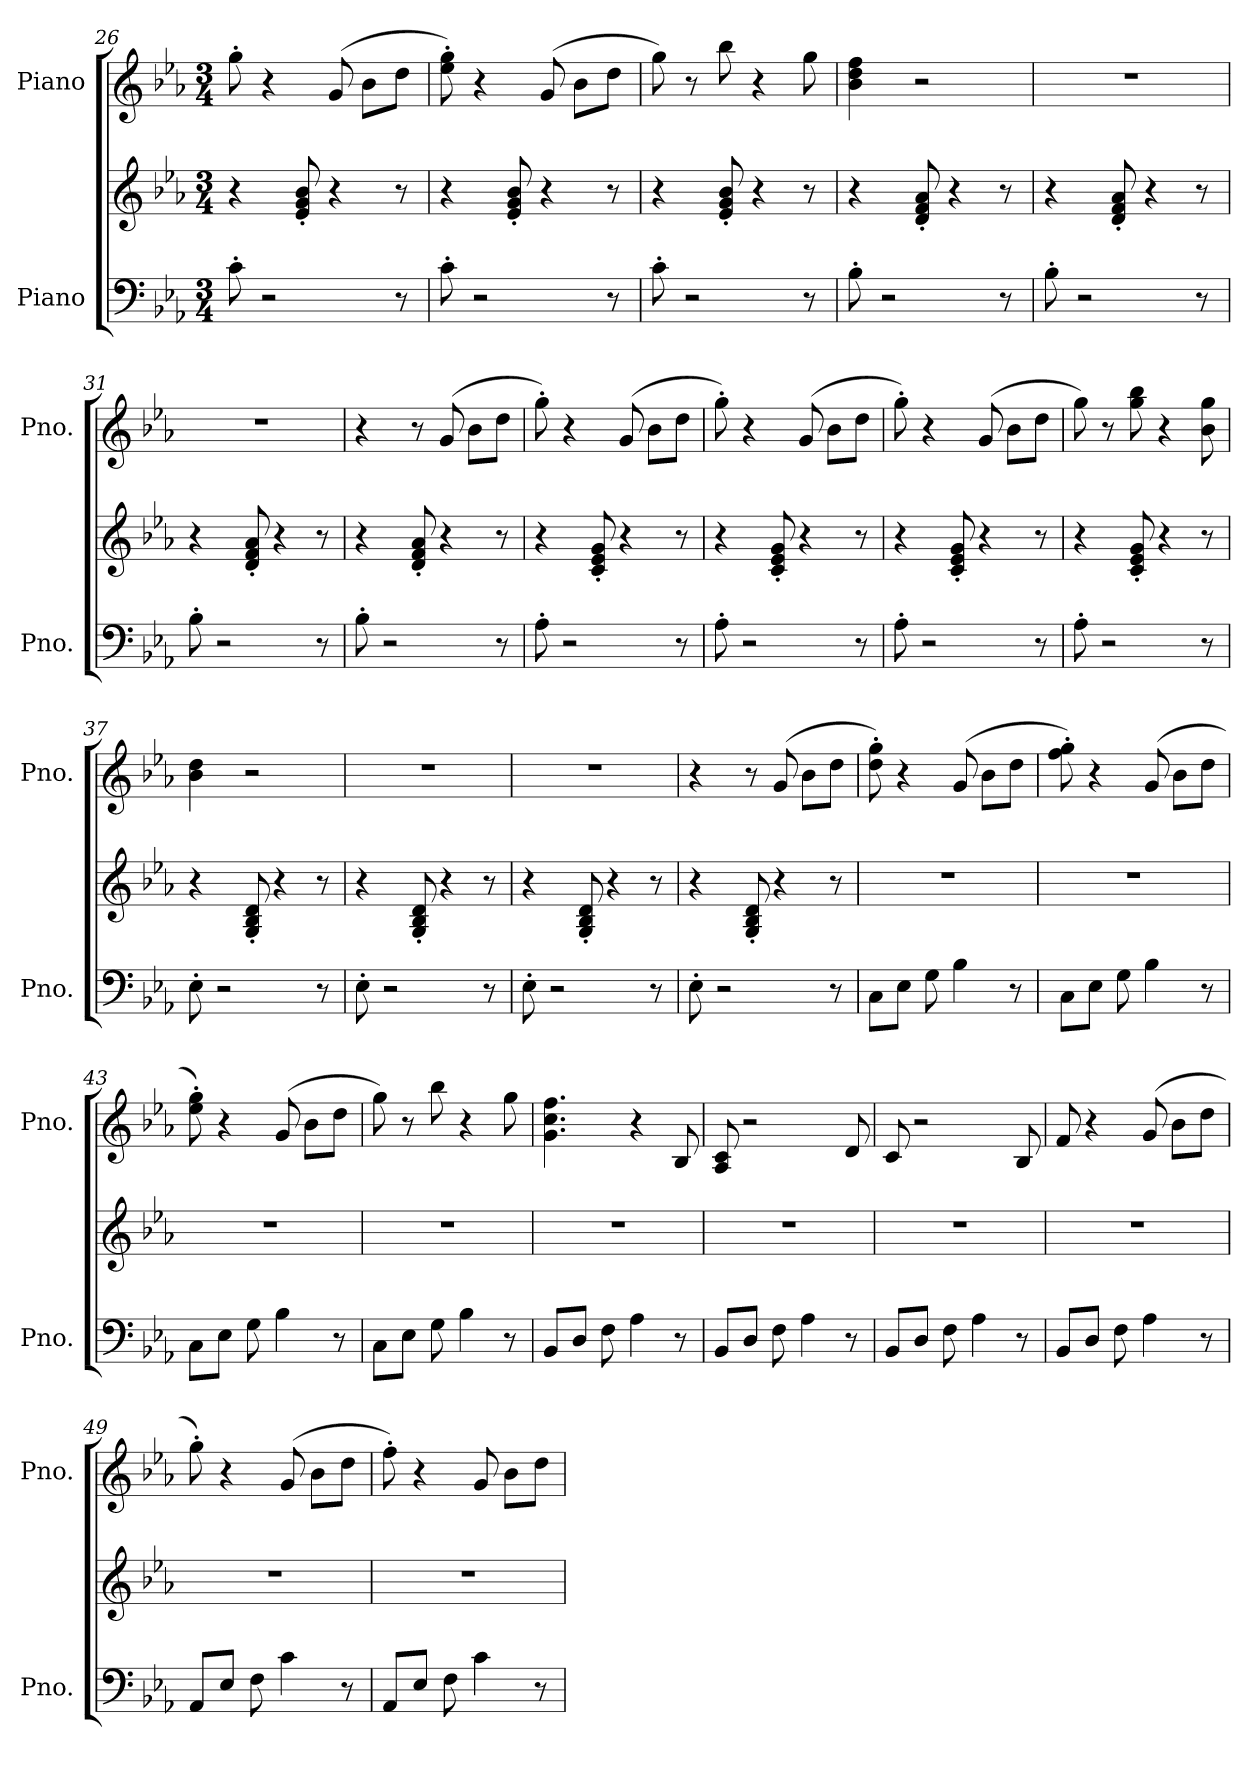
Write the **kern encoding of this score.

**kern	**kern	**kern
*part2	*part2	*part1
*staff3	*staff2	*staff1
*I"Piano	*	*I"Piano
*I'Pno.	*	*I'Pno.
!!LO:PB:g=z
*clefF4	*clefG2	*clefG2
*k[b-e-a-]	*k[b-e-a-]	*k[b-e-a-]
*M3/4	*M3/4	*M3/4
=26	=26	=26
8c'\	4r	8gg'\
2r	.	4r
.	8e-/' 8g/' 8b-/'	.
.	4r	(>8g/
.	.	8b-\L
8r	8r	8dd\J
=27	=27	=27
8c'\	4r	8ee-\' 8gg\')
2r	.	4r
.	8e-/' 8g/' 8b-/'	.
.	4r	(>8g/
.	.	8b-\L
8r	8r	8dd\J
=28	=28	=28
8c'\	4r	8gg\)
2r	.	8r
.	8e-/' 8g/' 8b-/'	8bb-\
.	4r	4r
8r	8r	8gg\
=29	=29	=29
8B-'\	4r	4b-\ 4dd\ 4ff\
2r	.	.
.	8d/' 8f/' 8a-/'	2r
.	4r	.
8r	8r	.
=30	=30	=30
8B-'\	4r	2.r
2r	.	.
.	8d/' 8f/' 8a-/'	.
.	4r	.
8r	8r	.
=31	=31	=31
8B-'\	4r	2.r
2r	.	.
.	8d/' 8f/' 8a-/'	.
.	4r	.
8r	8r	.
!!LO:LB:g=z
=32	=32	=32
8B-'\	4r	4r
2r	.	.
.	8d/' 8f/' 8a-/'	8r
.	4r	(>8g/
.	.	8b-\L
8r	8r	8dd\J
=33	=33	=33
8A-'\	4r	8gg'\)
2r	.	4r
.	8c/' 8e-/' 8g/'	.
.	4r	(>8g/
.	.	8b-\L
8r	8r	8dd\J
=34	=34	=34
8A-'\	4r	8gg'\)
2r	.	4r
.	8c/' 8e-/' 8g/'	.
.	4r	(>8g/
.	.	8b-\L
8r	8r	8dd\J
=35	=35	=35
8A-'\	4r	8gg'\)
2r	.	4r
.	8c/' 8e-/' 8g/'	.
.	4r	(>8g/
.	.	8b-\L
8r	8r	8dd\J
=36	=36	=36
8A-'\	4r	8gg\)
2r	.	8r
.	8c/' 8e-/' 8g/'	8gg\ 8bb-\
.	4r	4r
8r	8r	8b-\ 8gg\
=37	=37	=37
8E-'\	4r	4b-\ 4dd\
2r	.	.
.	8G/' 8B-/' 8d/'	2r
.	4r	.
8r	8r	.
!!LO:LB:g=z
=38	=38	=38
8E-'\	4r	2.r
2r	.	.
.	8G/' 8B-/' 8d/'	.
.	4r	.
8r	8r	.
=39	=39	=39
8E-'\	4r	2.r
2r	.	.
.	8G/' 8B-/' 8d/'	.
.	4r	.
8r	8r	.
=40	=40	=40
8E-'\	4r	4r
2r	.	.
.	8G/' 8B-/' 8d/'	8r
.	4r	(>8g/
.	.	8b-\L
8r	8r	8dd\J
=41	=41	=41
8C\L	2.r	8dd\' 8gg\')
8E-\J	.	4r
8G\	.	.
4B-\	.	(>8g/
.	.	8b-\L
8r	.	8dd\J
=42	=42	=42
8C\L	2.r	8ff\' 8gg\')
8E-\J	.	4r
8G\	.	.
4B-\	.	(>8g/
.	.	8b-\L
8r	.	8dd\J
=43	=43	=43
8C\L	2.r	8ee-\' 8gg\')
8E-\J	.	4r
8G\	.	.
4B-\	.	(>8g/
.	.	8b-\L
8r	.	8dd\J
!!LO:LB:g=z
=44	=44	=44
8C\L	2.r	8gg\)
8E-\J	.	8r
8G\	.	8bb-\
4B-\	.	4r
8r	.	8gg\
=45	=45	=45
8BB-/L	2.r	4.g\ 4.cc\ 4.ff\
8D/J	.	.
8F\	.	.
4A-\	.	4r
8r	.	8B-/
=46	=46	=46
8BB-/L	2.r	8A-/ 8c/
8D/J	.	2r
8F\	.	.
4A-\	.	.
8r	.	8d/
=47	=47	=47
8BB-/L	2.r	8c/
8D/J	.	2r
8F\	.	.
4A-\	.	.
8r	.	8B-/
=48	=48	=48
8BB-/L	2.r	8f/
8D/J	.	4r
8F\	.	.
4A-\	.	(>8g/
.	.	8b-\L
8r	.	8dd\J
=49	=49	=49
8AA-/L	2.r	8gg'\)
8E-/J	.	4r
8F\	.	.
4c\	.	(>8g/
.	.	8b-\L
8r	.	8dd\J
!!LO:PB:g=z
=50	=50	=50
8AA-/L	2.r	8ff'\)
8E-/J	.	4r
8F\	.	.
4c\	.	8g/
.	.	8b-\L
8r	.	8dd\J
=	=	=
*-	*-	*-
